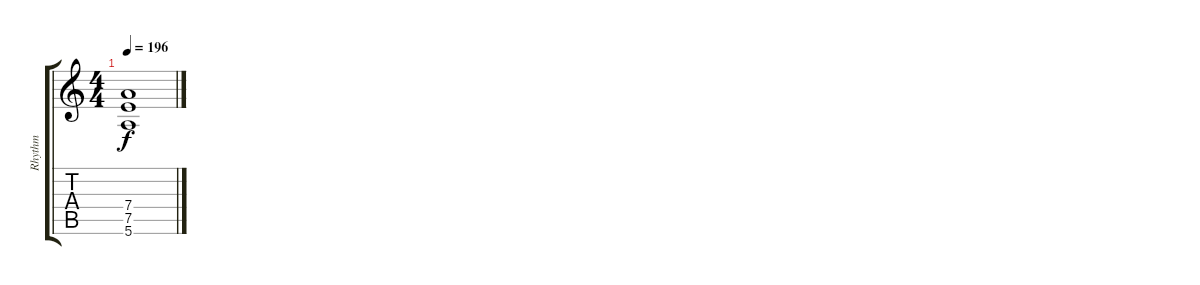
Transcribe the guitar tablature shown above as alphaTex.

\track ("Rhythm" "Rhythm") {instrument acousticguitarnylon}
\staff {score tabs}
\tuning (E4 B3 G3 D3 A2 E2) {hide}
\ts (4 4)
\tempo 196
\clef g2
\ks c
(7.4{t} 7.5{t} 5.6{t}).1{dy f}
